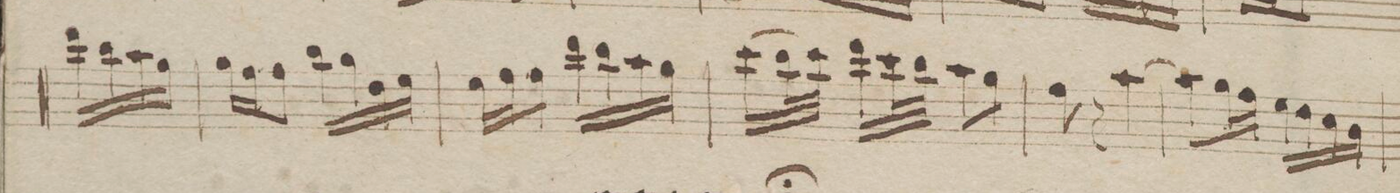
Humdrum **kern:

**kern	**dynam
*I"Violio 1mo	*
*clefG2	*
*k[b-]	*
*M2/4	*
16ddd\LL	.
16bb-\	.
16aa\	.
16gg\JJ	.
=176	=176
16gg\LL	.
16ff\J	.
8ff\J	.
16bb-\LL	.
16gg\	.
16dd\	.
16ee\JJ	.
=177	=177
16ee\LL	.
16ff\J	.
8ff\J	.
16ddd\LL	.
16bb-\	.
16aa\	.
16gg\JJ	.
=178	=178
(16ccc\LL	.
32bb-\L	.
32ccc\JJJ)	.
16ddd\LL	.
32ccc\L	.
32bb-\JJJ	.
8aa\L	.
8gg\J	.
=179	=179
8ff\	.
8r	.
[4aa\	.
=180	=180
8aa\L]	.
16gg\L	.
16ff\JJ	.
16ee\LL	.
16dd\	.
16cc\	.
16b-\JJ	.
=181	=181
*-	*-
